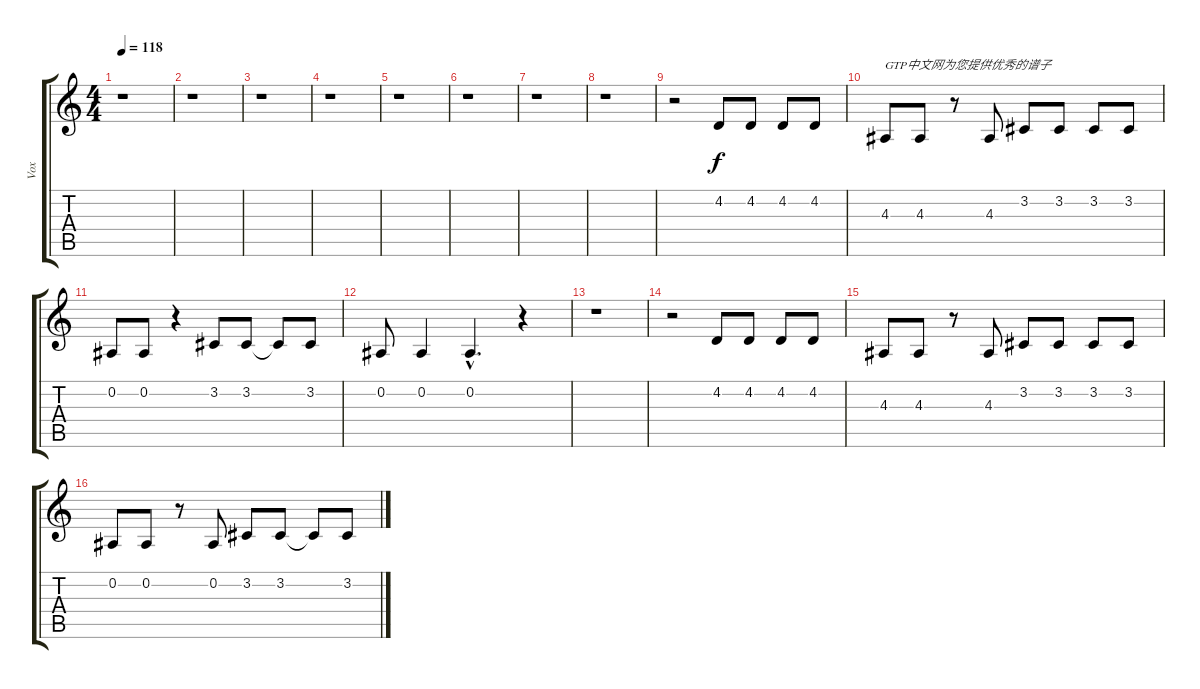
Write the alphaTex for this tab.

\track ("Vox" "Vox") {instrument drawbarorgan}
\staff {score tabs}
\tuning (Eb4 Bb3 Gb3 Db3 Ab2 Eb2) {hide}
\ts (4 4)
\tempo 118
\clef g2
\ks c
r.1{dy f instrument drawbarorgan} |
r.1 |
r.1 |
r.1 |
r.1 |
r.1 |
r.1 |
r.1 |
r.2 4.2.8 4.2.8 4.2.8 4.2.8 |
4.3.8{txt "GTP中文网为您提供优秀的谱子"} 4.3.8 r.8 4.3.8 3.2.8 3.2.8 3.2.8 3.2.8 |
0.2.8 0.2.8 r.4 3.2.8 3.2.8 3.2{t}.8 3.2.8 |
0.2.8 0.2.4 0.2{hac}.4{d} r.4 |
r.1 |
r.2 4.2.8 4.2.8 4.2.8 4.2.8 |
4.3.8 4.3.8 r.8 4.3.8 3.2.8 3.2.8 3.2.8 3.2.8 |
0.2.8 0.2.8 r.8 0.2.8 3.2.8 3.2.8 3.2{t}.8 3.2.8
